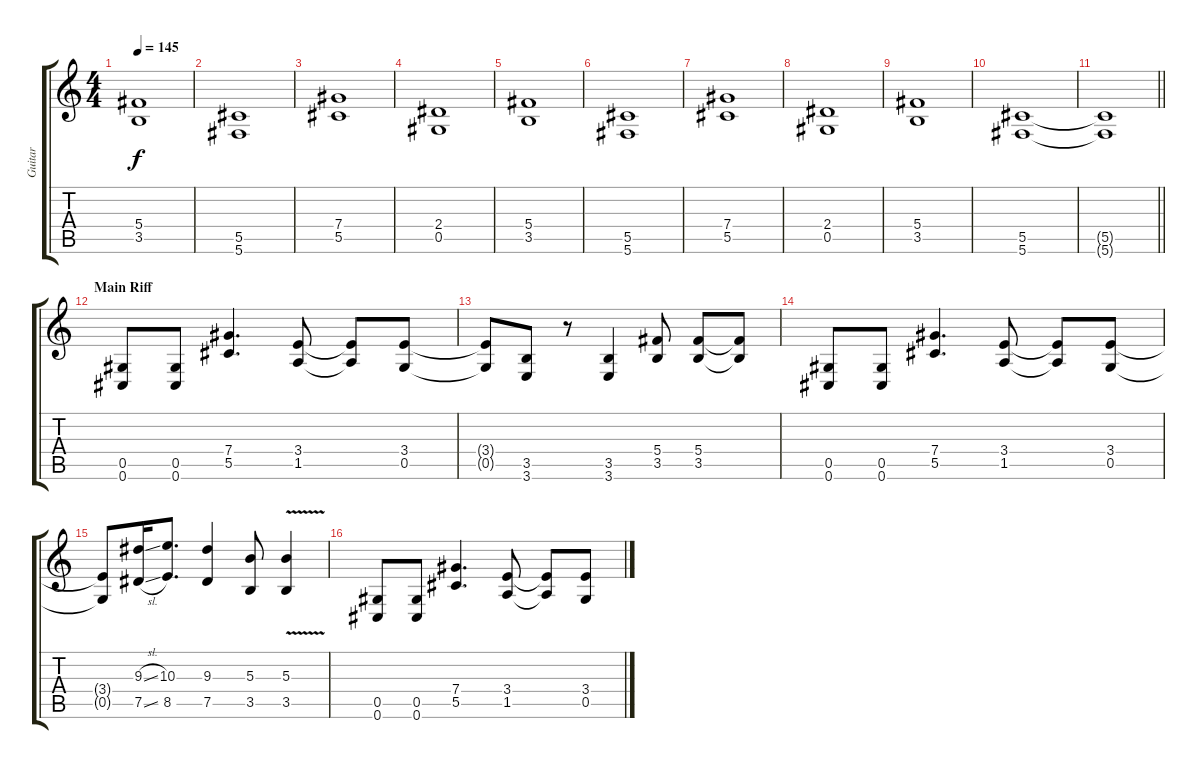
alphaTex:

\track ("Guitar" "Guitar") {instrument distortionguitar}
\staff {score tabs}
\tuning (Eb4 Bb3 Gb3 Db3 Ab2 Db2) {hide}
\ts (4 4)
\tempo 145
\clef g2
\ks c
(5.4 3.5).1{dy f} |
(5.5 5.6).1 |
(7.4 5.5).1 |
(2.4 0.5).1 |
(5.4 3.5).1 |
(5.5 5.6).1 |
(7.4 5.5).1 |
(2.4 0.5).1 |
(5.4 3.5).1 |
(5.5 5.6).1 |
\barLineRight lightlight
(5.5{t} 5.6{t}).1 |
\section ("" "Main Riff")
(0.5 0.6).8 (0.5 0.6).8 (7.4 5.5).4{d} (3.4 1.5).8 (3.4{t} 1.5{t}).8 (3.4 0.5).8 |
(3.4{t} 0.5{t}).8 (3.5 3.6).8 r.8 (3.5 3.6).4 (5.4 3.5).8 (5.4 3.5).8 (5.4{t} 3.5{t}).8 |
(0.5 0.6).8 (0.5 0.6).8 (7.4 5.5).4{d} (3.4 1.5).8 (3.4{t} 1.5{t}).8 (3.4 0.5).8 |
(3.4{t} 0.5{t}).8 (9.3{sl} 7.5{sl}).16 (10.3 8.5).8{d} (9.3 7.5).4 (5.3 3.5).8 (5.3{v} 3.5{v}).4 |
(0.5 0.6).8 (0.5 0.6).8 (7.4 5.5).4{d} (3.4 1.5).8 (3.4{t} 1.5{t}).8 (3.4 0.5).8
